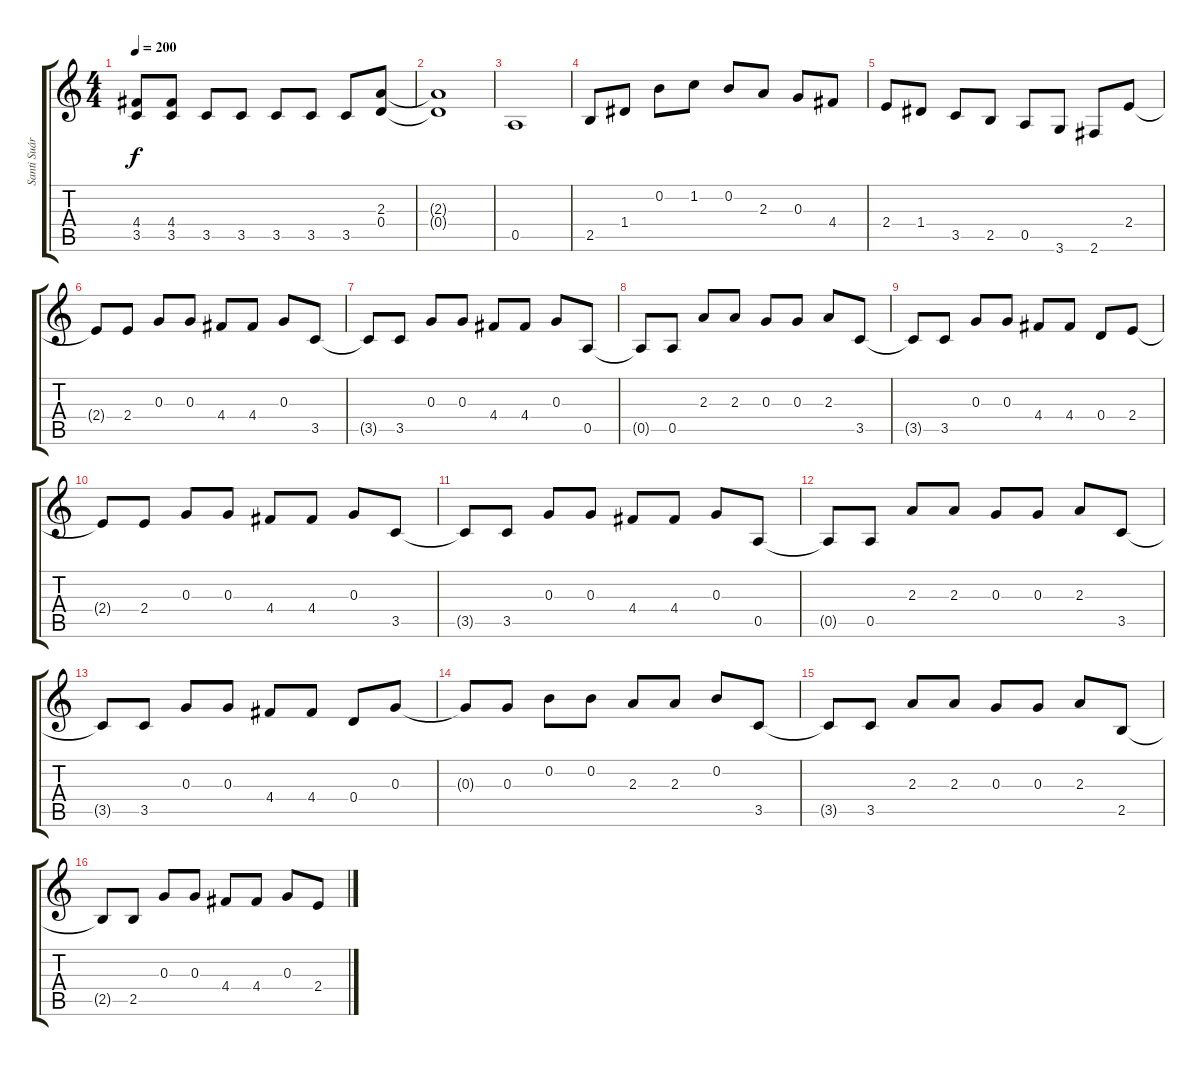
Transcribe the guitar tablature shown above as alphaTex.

\track ("Santi Suárez" "Santi Suár") {instrument distortionguitar}
\staff {score tabs}
\tuning (E4 B3 G3 D3 A2 E2) {hide}
\ts (4 4)
\tempo 200
\clef g2
\ks c
(4.4{t} 3.5{t}).8{dy f} (4.4 3.5).8 3.5.8 3.5.8 3.5.8 3.5.8 3.5.8 (2.3 0.4).8 |
(2.3{t} 0.4{t}).1 |
0.5.1 |
2.5.8 1.4.8 0.2.8 1.2.8 0.2.8 2.3.8 0.3.8 4.4.8 |
2.4.8 1.4.8 3.5.8 2.5.8 0.5.8 3.6.8 2.6.8 2.4.8 |
2.4{t}.8 2.4.8 0.3.8 0.3.8 4.4.8 4.4.8 0.3.8 3.5.8 |
3.5{t}.8 3.5.8 0.3.8 0.3.8 4.4.8 4.4.8 0.3.8 0.5.8 |
0.5{t}.8 0.5.8 2.3.8 2.3.8 0.3.8 0.3.8 2.3.8 3.5.8 |
3.5{t}.8 3.5.8 0.3.8 0.3.8 4.4.8 4.4.8 0.4.8 2.4.8 |
2.4{t}.8 2.4.8 0.3.8 0.3.8 4.4.8 4.4.8 0.3.8 3.5.8 |
3.5{t}.8 3.5.8 0.3.8 0.3.8 4.4.8 4.4.8 0.3.8 0.5.8 |
0.5{t}.8 0.5.8 2.3.8 2.3.8 0.3.8 0.3.8 2.3.8 3.5.8 |
3.5{t}.8 3.5.8 0.3.8 0.3.8 4.4.8 4.4.8 0.4.8 0.3.8 |
0.3{t}.8 0.3.8 0.2.8 0.2.8 2.3.8 2.3.8 0.2.8 3.5.8 |
3.5{t}.8 3.5.8 2.3.8 2.3.8 0.3.8 0.3.8 2.3.8 2.5.8 |
2.5{t}.8 2.5.8 0.3.8 0.3.8 4.4.8 4.4.8 0.3.8 2.4.8
